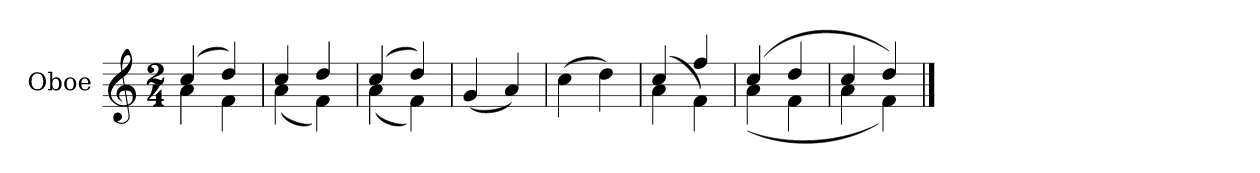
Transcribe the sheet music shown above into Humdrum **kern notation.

**kern
*part1
*staff1
*I"Oboe
*I'Ob.
*clefG2
*M2/4
=1
*^
(4cc	4a
4dd)	4f
=2	=2
4cc	(4a
4dd	4f)
=3	=3
(4cc	(4a
4dd)	4f)
*v	*v
=4
(4g
4a)
=5
(4cc
4dd)
=6
*^
(>4cc	4a
4ff	4f)
=7	=7
(4cc	(4a
4dd	4f
=8	=8
4cc	4a
4dd)	4f)
*v	*v
==
*-
